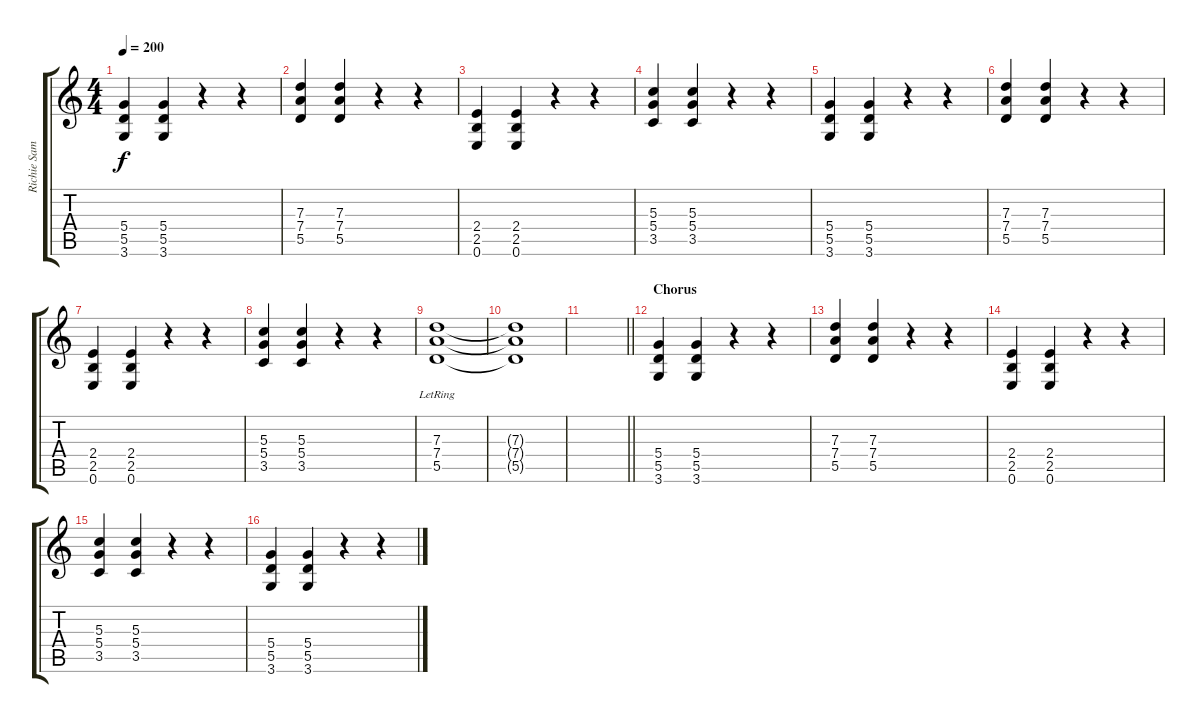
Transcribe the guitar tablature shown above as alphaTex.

\track ("Richie Sambora" "Richie Sam") {instrument distortionguitar}
\staff {score tabs}
\tuning (E4 B3 G3 D3 A2 E2) {hide}
\ts (4 4)
\tempo 200
\clef g2
\ks c
(5.4 5.5 3.6).4{dy f} (5.4 5.5 3.6).4 r.4 r.4 |
(7.3 7.4 5.5).4 (7.3 7.4 5.5).4 r.4 r.4 |
(2.4 2.5 0.6).4 (2.4 2.5 0.6).4 r.4 r.4 |
(5.3 5.4 3.5).4 (5.3 5.4 3.5).4 r.4 r.4 |
(5.4 5.5 3.6).4 (5.4 5.5 3.6).4 r.4 r.4 |
(7.3 7.4 5.5).4 (7.3 7.4 5.5).4 r.4 r.4 |
(2.4 2.5 0.6).4 (2.4 2.5 0.6).4 r.4 r.4 |
(5.3 5.4 3.5).4 (5.3 5.4 3.5).4 r.4 r.4 |
(7.3{lr} 7.4{lr} 5.5{lr}).1 |
(7.3{t} 7.4{t} 5.5{t}).1 |
\barLineRight lightlight
|
\section ("" "Chorus")
(5.4 5.5 3.6).4 (5.4 5.5 3.6).4 r.4 r.4 |
(7.3 7.4 5.5).4 (7.3 7.4 5.5).4 r.4 r.4 |
(2.4 2.5 0.6).4 (2.4 2.5 0.6).4 r.4 r.4 |
(5.3 5.4 3.5).4 (5.3 5.4 3.5).4 r.4 r.4 |
(5.4 5.5 3.6).4 (5.4 5.5 3.6).4 r.4 r.4
